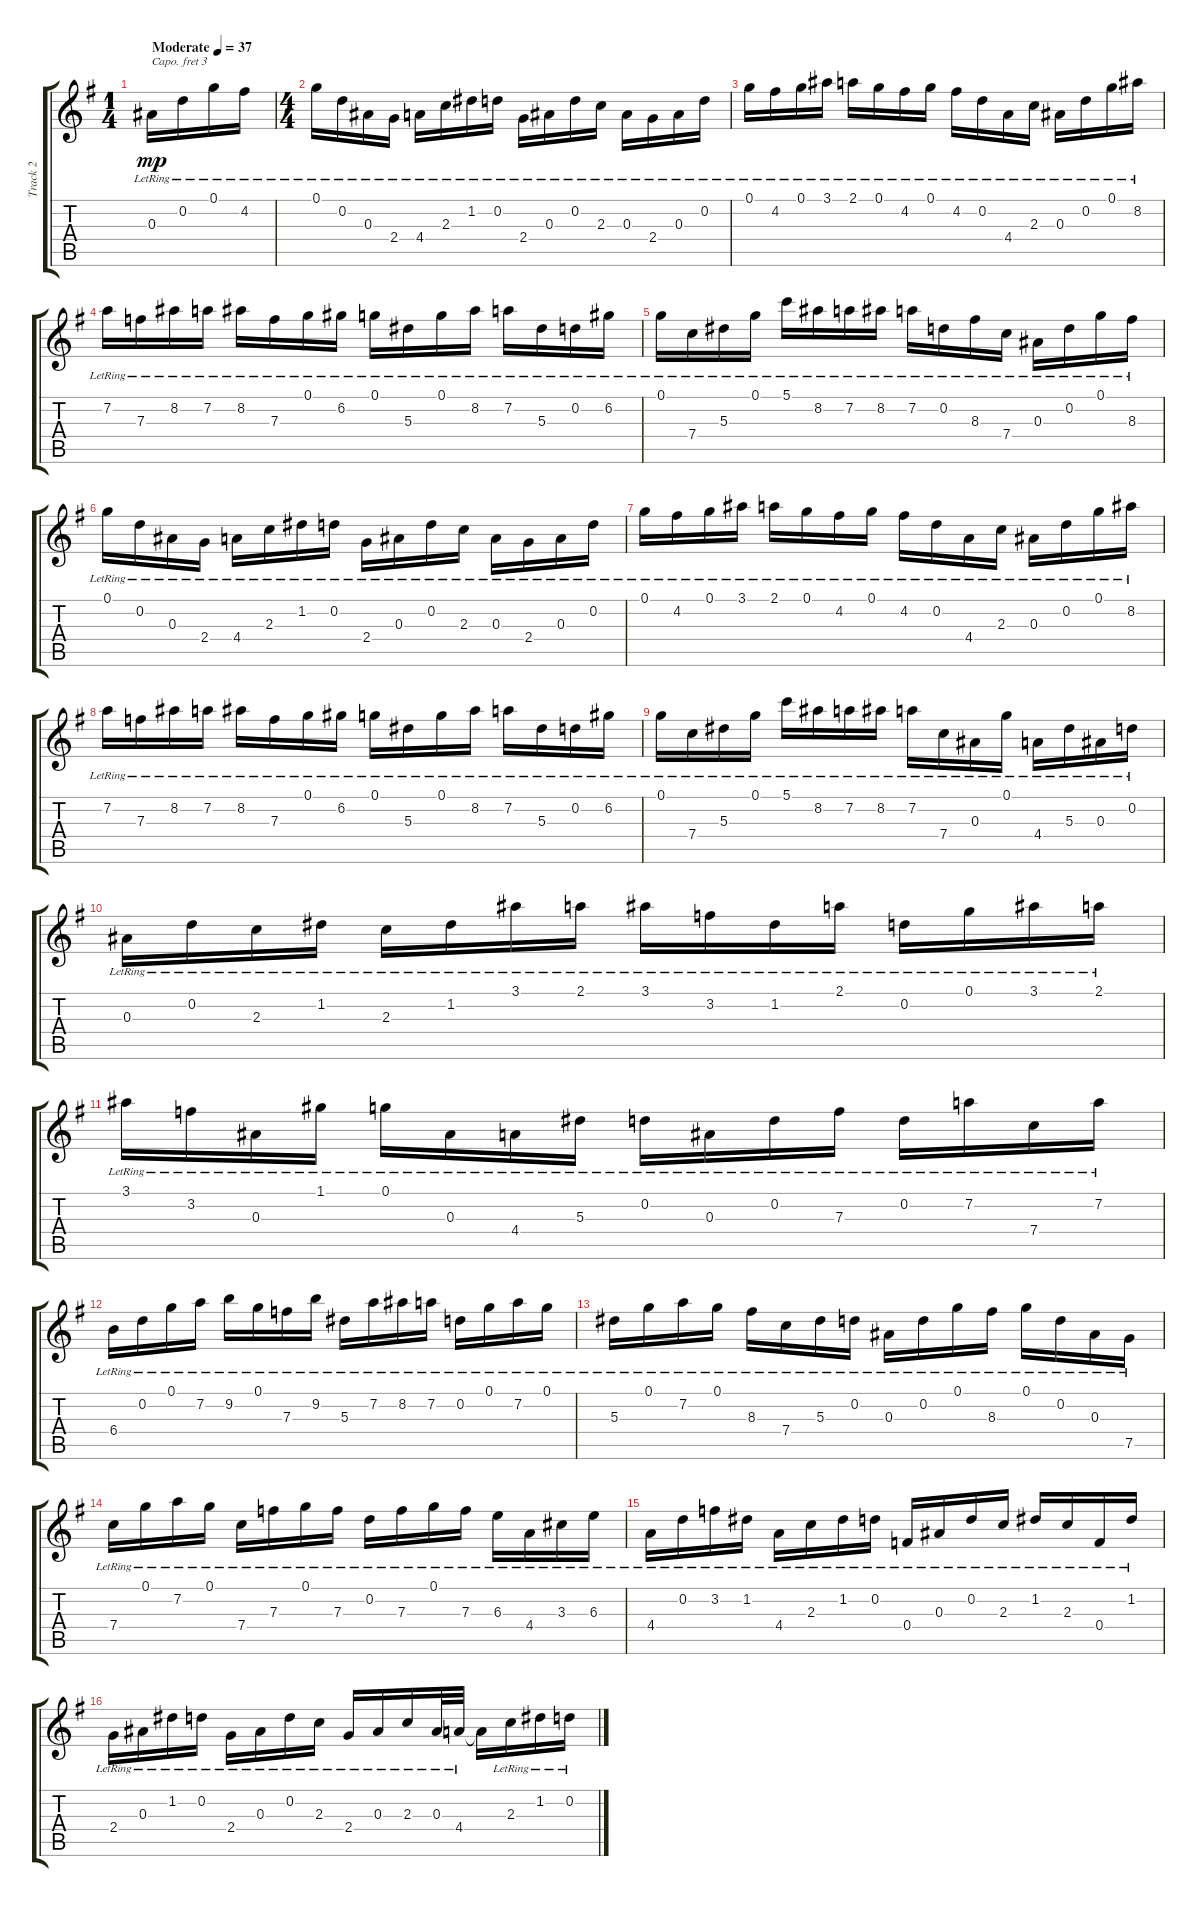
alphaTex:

\track ("Track 2" "Track 2") {instrument acousticguitarnylon}
\staff {score tabs}
\capo 3
\tuning (E4 B3 G3 D3 A2 D2) {hide}
\ts (1 4)
\tempo (37 "Moderate")
\clef g2
\ks eminor
0.3{lr}.16{dy mp instrument acousticguitarnylon} 0.2{lr}.16 0.1{lr}.16 4.2{lr}.16 |
\ts (4 4)
0.1{lr}.16 0.2{lr}.16 0.3{lr}.16 2.4{lr}.16 4.4{lr}.16 2.3{lr}.16 1.2{lr}.16 0.2{lr}.16 2.4{lr}.16 0.3{lr}.16 0.2{lr}.16 2.3{lr}.16 0.3{lr}.16 2.4{lr}.16 0.3{lr}.16 0.2{lr}.16 |
0.1{lr}.16 4.2{lr}.16 0.1{lr}.16 3.1{lr}.16 2.1{lr}.16 0.1{lr}.16 4.2{lr}.16 0.1{lr}.16 4.2{lr}.16 0.2{lr}.16 4.4{lr}.16 2.3{lr}.16 0.3{lr}.16 0.2{lr}.16 0.1{lr}.16 8.2{lr}.16 |
7.2{lr}.16 7.3{lr}.16 8.2{lr}.16 7.2{lr}.16 8.2{lr}.16 7.3{lr}.16 0.1{lr}.16 6.2{lr}.16 0.1{lr}.16 5.3{lr}.16 0.1{lr}.16 8.2{lr}.16 7.2{lr}.16 5.3{lr}.16 0.2{lr}.16 6.2{lr}.16 |
0.1{lr}.16 7.4{lr}.16 5.3{lr}.16 0.1{lr}.16 5.1{lr}.16 8.2{lr}.16 7.2{lr}.16 8.2{lr}.16 7.2{lr}.16 0.2{lr}.16 8.3{lr}.16 7.4{lr}.16 0.3{lr}.16 0.2{lr}.16 0.1{lr}.16 8.3{lr}.16 |
0.1{lr}.16 0.2{lr}.16 0.3{lr}.16 2.4{lr}.16 4.4{lr}.16 2.3{lr}.16 1.2{lr}.16 0.2{lr}.16 2.4{lr}.16 0.3{lr}.16 0.2{lr}.16 2.3{lr}.16 0.3{lr}.16 2.4{lr}.16 0.3{lr}.16 0.2{lr}.16 |
0.1{lr}.16 4.2{lr}.16 0.1{lr}.16 3.1{lr}.16 2.1{lr}.16 0.1{lr}.16 4.2{lr}.16 0.1{lr}.16 4.2{lr}.16 0.2{lr}.16 4.4{lr}.16 2.3{lr}.16 0.3{lr}.16 0.2{lr}.16 0.1{lr}.16 8.2{lr}.16 |
7.2{lr}.16 7.3{lr}.16 8.2{lr}.16 7.2{lr}.16 8.2{lr}.16 7.3{lr}.16 0.1{lr}.16 6.2{lr}.16 0.1{lr}.16 5.3{lr}.16 0.1{lr}.16 8.2{lr}.16 7.2{lr}.16 5.3{lr}.16 0.2{lr}.16 6.2{lr}.16 |
0.1{lr}.16 7.4{lr}.16 5.3{lr}.16 0.1{lr}.16 5.1{lr}.16 8.2{lr}.16 7.2{lr}.16 8.2{lr}.16 7.2{lr}.16 7.4{lr}.16 0.3{lr}.16 0.1{lr}.16 4.4{lr}.16 5.3{lr}.16 0.3{lr}.16 0.2{lr}.16 |
0.3{lr}.16 0.2{lr}.16 2.3{lr}.16 1.2{lr}.16 2.3{lr}.16 1.2{lr}.16 3.1{lr}.16 2.1{lr}.16 3.1{lr}.16 3.2{lr}.16 1.2{lr}.16 2.1{lr}.16 0.2{lr}.16 0.1{lr}.16 3.1{lr}.16 2.1{lr}.16 |
3.1{lr}.16 3.2{lr}.16 0.3{lr}.16 1.1{lr}.16 0.1{lr}.16 0.3{lr}.16 4.4{lr}.16 5.3{lr}.16 0.2{lr}.16 0.3{lr}.16 0.2{lr}.16 7.3{lr}.16 0.2{lr}.16 7.2{lr}.16 7.4{lr}.16 7.2{lr}.16 |
6.4{lr}.16 0.2{lr}.16 0.1{lr}.16 7.2{lr}.16 9.2{lr}.16 0.1{lr}.16 7.3{lr}.16 9.2{lr}.16 5.3{lr}.16 7.2{lr}.16 8.2{lr}.16 7.2{lr}.16 0.2{lr}.16 0.1{lr}.16 7.2{lr}.16 0.1{lr}.16 |
5.3{lr}.16 0.1{lr}.16 7.2{lr}.16 0.1{lr}.16 8.3{lr}.16 7.4{lr}.16 5.3{lr}.16 0.2{lr}.16 0.3{lr}.16 0.2{lr}.16 0.1{lr}.16 8.3{lr}.16 0.1{lr}.16 0.2{lr}.16 0.3{lr}.16 7.5{lr}.16 |
7.4{lr}.16 0.1{lr}.16 7.2{lr}.16 0.1{lr}.16 7.4{lr}.16 7.3{lr}.16 0.1{lr}.16 7.3{lr}.16 0.2{lr}.16 7.3{lr}.16 0.1{lr}.16 7.3{lr}.16 6.3{lr}.16 4.4{lr}.16 3.3{lr}.16 6.3{lr}.16 |
4.4{lr}.16 0.2{lr}.16 3.2{lr}.16 1.2{lr}.16 4.4{lr}.16 2.3{lr}.16 1.2{lr}.16 0.2{lr}.16 0.4{lr}.16 0.3{lr}.16 0.2{lr}.16 2.3{lr}.16 1.2{lr}.16 2.3{lr}.16 0.4{lr}.16 1.2{lr}.16 |
2.4{lr}.16 0.3{lr}.16 1.2{lr}.16 0.2{lr}.16 2.4{lr}.16 0.3{lr}.16 0.2{lr}.16 2.3{lr}.16 2.4{lr}.16 0.3{lr}.16 2.3{lr}.16 0.3{lr}.32 4.4{lr}.32 4.4{t}.16 2.3{lr}.16 1.2{lr}.16 0.2{lr}.16
